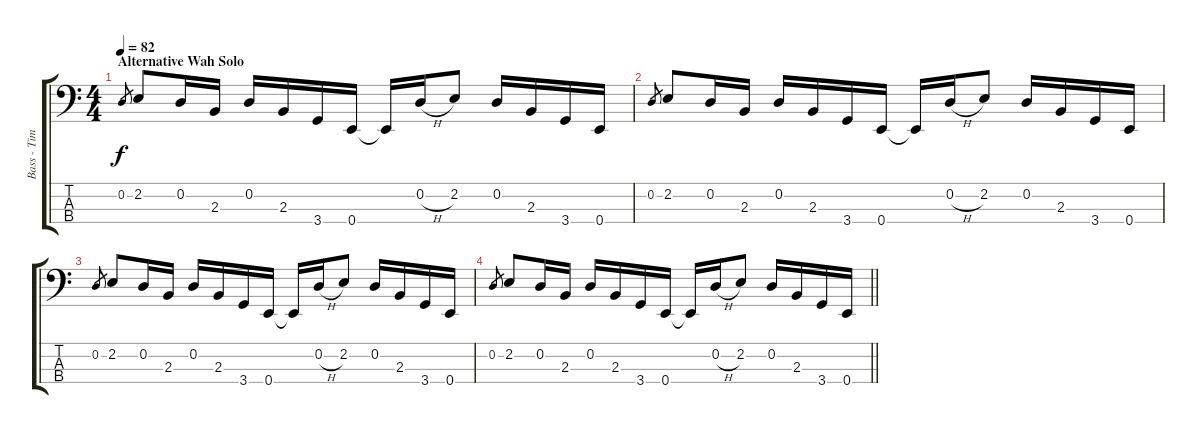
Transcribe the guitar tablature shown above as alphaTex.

\track ("Bass - Tim" "Bass - Tim") {instrument electricbassfinger}
\staff {score tabs}
\tuning (G2 D2 A1 E1) {hide}
\ts (4 4)
\section ("" "Alternative Wah Solo")
\tempo 82
\clef f4
\ks c
0.2.8{gr dy f instrument electricbassfinger} 2.2.8 0.2.16 2.3.16 0.2.16 2.3.16 3.4.16 0.4.16 0.4{t}.16 0.2{h}.16 2.2.8 0.2.16 2.3.16 3.4.16 0.4.16 |
0.2.8{gr} 2.2.8 0.2.16 2.3.16 0.2.16 2.3.16 3.4.16 0.4.16 0.4{t}.16 0.2{h}.16 2.2.8 0.2.16 2.3.16 3.4.16 0.4.16 |
0.2.8{gr} 2.2.8 0.2.16 2.3.16 0.2.16 2.3.16 3.4.16 0.4.16 0.4{t}.16 0.2{h}.16 2.2.8 0.2.16 2.3.16 3.4.16 0.4.16 |
\barLineRight lightlight
0.2.8{gr} 2.2.8 0.2.16 2.3.16 0.2.16 2.3.16 3.4.16 0.4.16 0.4{t}.16 0.2{h}.16 2.2.8 0.2.16 2.3.16 3.4.16 0.4.16
